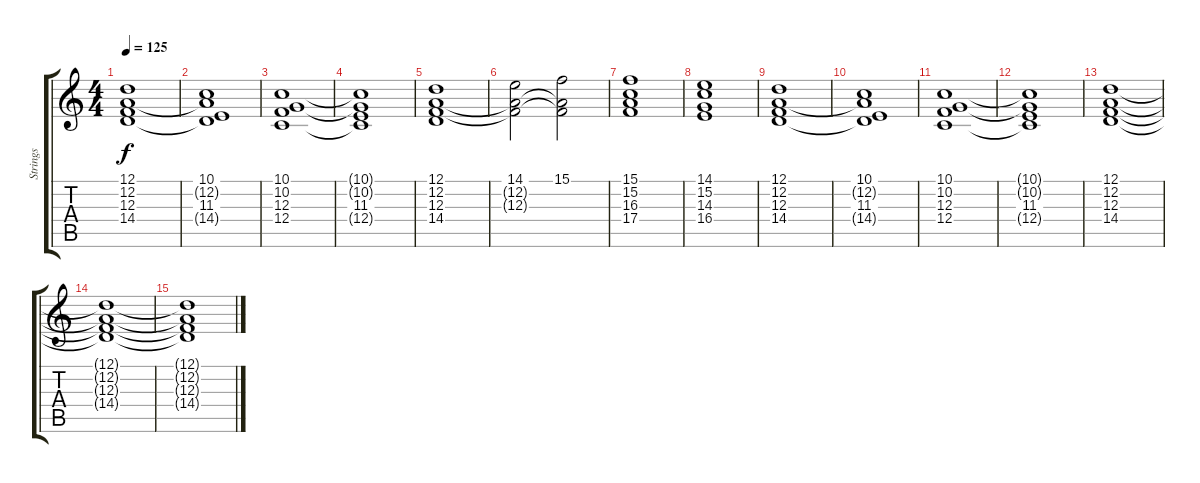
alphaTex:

\track ("Strings" "Strings") {instrument stringensemble2}
\staff {score tabs}
\tuning (D4 A3 F3 C3 G2 D2) {hide}
\ts (4 4)
\tempo 125
\clef g2
\ks c
(12.1 12.2 12.3 14.4).1{dy f volume 12 instrument stringensemble1} |
(10.1 12.2{t} 11.3 14.4{t}).1 |
(10.1 10.2 12.3 12.4).1 |
(10.1{t} 10.2{t} 11.3 12.4{t}).1 |
(12.1 12.2 12.3 14.4).1{volume 12 instrument stringensemble1} |
(14.1 12.2{t} 12.3{t}).2 (15.1 12.2{t} 12.3{t}).2 |
(15.1 15.2 16.3 17.4).1 |
(14.1 15.2 14.3 16.4).1 |
(12.1 12.2 12.3 14.4).1{volume 12 instrument stringensemble1} |
(10.1 12.2{t} 11.3 14.4{t}).1 |
(10.1 10.2 12.3 12.4).1 |
(10.1{t} 10.2{t} 11.3 12.4{t}).1 |
(12.1 12.2 12.3 14.4).1{volume 12 instrument stringensemble1} |
(12.1{t} 12.2{t} 12.3{t} 14.4{t}).1 |
(12.1{t} 12.2{t} 12.3{t} 14.4{t}).1
